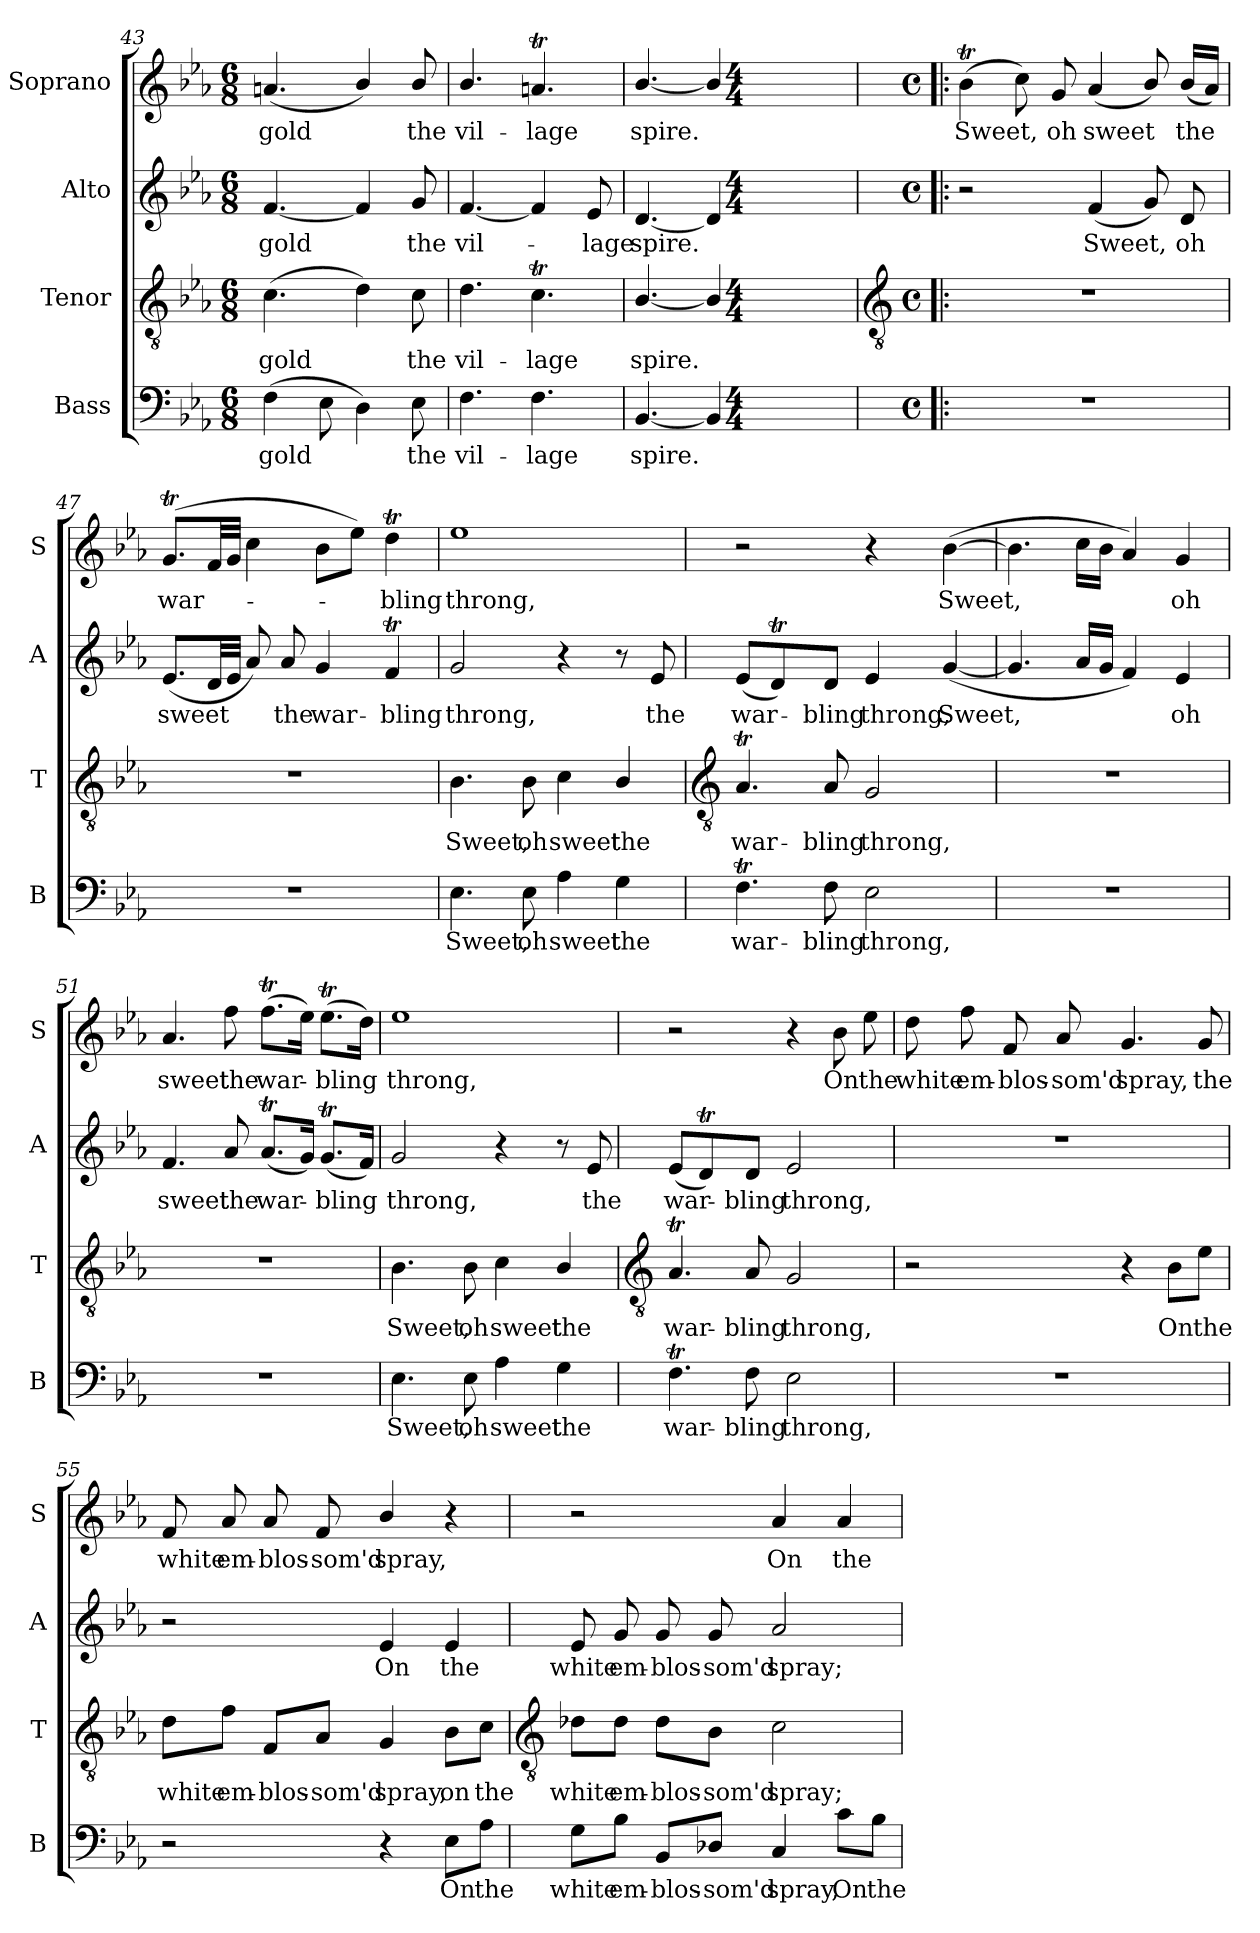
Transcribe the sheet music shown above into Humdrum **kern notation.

**kern	**text	**kern	**text	**kern	**text	**kern	**text
*part4	*part4	*part3	*part3	*part2	*part2	*part1	*part1
*staff4	*staff4	*staff3	*staff3	*staff2	*staff2	*staff1	*staff1
*I"Bass	*	*I"Tenor	*	*I"Alto	*	*I"Soprano	*
*I'B	*	*I'T	*	*I'A	*	*I'S	*
*clefF4	*	*clefGv2	*	*clefG2	*	*clefG2	*
*k[b-e-a-]	*	*k[b-e-a-]	*	*k[b-e-a-]	*	*k[b-e-a-]	*
*E-:	*	*E-:	*	*E-:	*	*E-:	*
*M6/8	*	*M6/8	*	*M6/8	*	*M6/8	*
=43	=43	=43	=43	=43	=43	=43	=43
!	!LO:LY:b	!	!LO:LY:b	!	!LO:LY:b	!	!LO:LY:b
(>4F	gold	(>4.c	gold	[4.f	gold	(<4.an	gold
8E-	.	.	.	.	.	.	.
4D)	.	4d)	.	4f]	.	4b-/)	.
!	!LO:LY:b	!	!LO:LY:b	!	!LO:LY:b	!	!LO:LY:b
8E-	the	8c	the	8g	the	8b-/	the
=44	=44	=44	=44	=44	=44	=44	=44
!	!LO:LY:b	!	!LO:LY:b	!	!LO:LY:b	!	!LO:LY:b
4.F	vil-	4.d	vil-	[4.f	vil-	4.b-/	vil-
!	!LO:LY:b	!	!LO:LY:b	!	!	!	!LO:LY:b
4.F	-lage	4.cT	-lage	4f]	.	4.ant	-lage
!	!	!	!	!	!LO:LY:b	!	!
.	.	.	.	8e-	lage	.	.
=45	=45	=45	=45	=45	=45	=45	=45
!	!LO:LY:b	!	!LO:LY:b	!	!LO:LY:b	!	!LO:LY:b
[4.BB-	spire.	[4.B-/	spire.	[4.d	spire.	[4.b-/	spire.
4BB-]	.	4B-/]	.	4d]	.	4b-/]	.
*M4/4	*	*M4/4	*	*M4/4	*	*M4/4	*
*met(c)	*	*met(c)	*	*met(c)	*	*met(c)	*
!!LO:LB:g=z
=46!|:	=46!|:	=46!|:	=46!|:	=46!|:	=46!|:	=46!|:	=46!|:
*	*	*clefGv2	*	*	*	*	*
*M4/4	*	*M4/4	*	*M4/4	*	*M4/4	*
*met(c)	*	*met(c)	*	*met(c)	*	*met(c)	*
!	!	!	!	!	!	!	!LO:LY:b
1r	.	1r	.	2r	.	(>4b-T	Sweet,
.	.	.	.	.	.	8cc)	.
!	!	!	!	!	!	!	!LO:LY:b
.	.	.	.	.	.	8g	oh
!	!	!	!	!	!LO:LY:b	!	!LO:LY:b
.	.	.	.	(<4f	Sweet,	(<4a-	sweet
.	.	.	.	8g)	.	8b-/)	.
!	!	!	!	!	!LO:LY:b	!	!LO:LY:b
.	.	.	.	8d	oh	(<16b-LL	the
.	.	.	.	.	.	16a-JJ)	.
=47	=47	=47	=47	=47	=47	=47	=47
!	!	!	!	!	!LO:LY:b	!	!LO:LY:b
1r	.	1r	.	(<8.e-L	sweet	(>8.gtL	war-
.	.	.	.	32dLL	.	32fLL	.
.	.	.	.	32e-JJJ	.	32gJJJ	.
.	.	.	.	8a-)	.	4cc	.
!	!	!	!	!	!LO:LY:b	!	!
.	.	.	.	8a-	the	.	.
!	!	!	!	!	!LO:LY:b	!	!
.	.	.	.	4g	war-	8b-L	.
.	.	.	.	.	.	8ee-J)	.
!	!	!	!	!	!LO:LY:b	!	!LO:LY:b
.	.	.	.	4fT	-bling	4ddt	bling
=48	=48	=48	=48	=48	=48	=48	=48
!	!LO:LY:b	!	!LO:LY:b	!	!LO:LY:b	!	!LO:LY:b
4.E-	Sweet,	4.B-	Sweet,	2g	throng,	1ee-	throng,
!	!LO:LY:b	!	!LO:LY:b	!	!	!	!
8E-	oh	8B-	oh	.	.	.	.
!	!LO:LY:b	!	!LO:LY:b	!	!	!	!
4A-	sweet	4c	sweet	4r	.	.	.
!	!LO:LY:b	!	!LO:LY:b	!	!	!	!
4G	the	4B-/	the	8r	.	.	.
!	!	!	!	!	!LO:LY:b	!	!
.	.	.	.	8e-	the	.	.
!!LO:LB:g=z
=49	=49	=49	=49	=49	=49	=49	=49
*	*	*clefGv2	*	*	*	*	*
!	!LO:LY:b	!	!LO:LY:b	!	!LO:LY:b	!	!
4.FT	war-	4.A-T	war-	(<8e-L	war-	2r	.
.	.	.	.	4dt)	.	.	.
!	!LO:LY:b	!	!LO:LY:b	!	!LO:LY:b	!	!
8F	-bling	8A-	-bling	8dJ	bling	.	.
!	!LO:LY:b	!	!LO:LY:b	!	!LO:LY:b	!	!
2E-	throng,	2G	throng,	4e-	throng,	4r	.
!	!	!	!	!	!LO:LY:b	!	!LO:LY:b
.	.	.	.	(<[4g	Sweet,	(>[4b-	Sweet,
=50	=50	=50	=50	=50	=50	=50	=50
1r	.	1r	.	4.g]	.	4.b-]	.
.	.	.	.	16a-LL	.	16ccLL	.
.	.	.	.	16gJJ	.	16b-JJ	.
.	.	.	.	4f)	.	4a-)	.
!	!	!	!	!	!LO:LY:b	!	!LO:LY:b
.	.	.	.	4e-	oh	4g	oh
=51	=51	=51	=51	=51	=51	=51	=51
!	!	!	!	!	!LO:LY:b	!	!LO:LY:b
1r	.	1r	.	4.f	sweet	4.a-	sweet
!	!	!	!	!	!LO:LY:b	!	!LO:LY:b
.	.	.	.	8a-	the	8ff	the
!	!	!	!	!	!LO:LY:b	!	!LO:LY:b
.	.	.	.	(<8.a-TL	war-	(>8.ffTL	war-
.	.	.	.	16gJ)	.	16ee-J)	.
!	!	!	!	!	!LO:LY:b	!	!LO:LY:b
.	.	.	.	(<8.gtL	bling	(>8.ee-TL	bling
.	.	.	.	16fJ)	.	16ddJ)	.
=52	=52	=52	=52	=52	=52	=52	=52
!	!LO:LY:b	!	!LO:LY:b	!	!LO:LY:b	!	!LO:LY:b
4.E-	Sweet,	4.B-	Sweet,	2g	throng,	1ee-	throng,
!	!LO:LY:b	!	!LO:LY:b	!	!	!	!
8E-	oh	8B-	oh	.	.	.	.
!	!LO:LY:b	!	!LO:LY:b	!	!	!	!
4A-	sweet	4c	sweet	4r	.	.	.
!	!LO:LY:b	!	!LO:LY:b	!	!	!	!
4G	the	4B-/	the	8r	.	.	.
!	!	!	!	!	!LO:LY:b	!	!
.	.	.	.	8e-	the	.	.
!!LO:LB:g=z
=53	=53	=53	=53	=53	=53	=53	=53
*	*	*clefGv2	*	*	*	*	*
!	!LO:LY:b	!	!LO:LY:b	!	!LO:LY:b	!	!
4.FT	war-	4.A-T	war-	(<8e-L	war-	2r	.
.	.	.	.	4dt)	.	.	.
!	!LO:LY:b	!	!LO:LY:b	!	!LO:LY:b	!	!
8F	-bling	8A-	-bling	8dJ	bling	.	.
!	!LO:LY:b	!	!LO:LY:b	!	!LO:LY:b	!	!
2E-	throng,	2G	throng,	2e-	throng,	4r	.
!	!	!	!	!	!	!	!LO:LY:b
.	.	.	.	.	.	8b-	On
!	!	!	!	!	!	!	!LO:LY:b
.	.	.	.	.	.	8ee-	the
=54	=54	=54	=54	=54	=54	=54	=54
!	!	!	!	!	!	!	!LO:LY:b
1r	.	2r	.	1r	.	8dd	white
!	!	!	!	!	!	!	!LO:LY:b
.	.	.	.	.	.	8ff	em-
!	!	!	!	!	!	!	!LO:LY:b
.	.	.	.	.	.	8f	-blos-
!	!	!	!	!	!	!	!LO:LY:b
.	.	.	.	.	.	8a-	-som'd
!	!	!	!	!	!	!	!LO:LY:b
.	.	4r	.	.	.	4.g	spray,
!	!	!	!LO:LY:b	!	!	!	!
.	.	8B-\L	On	.	.	.	.
!	!	!	!LO:LY:b	!	!	!	!LO:LY:b
.	.	8e-\J	the	.	.	8g	the
=55	=55	=55	=55	=55	=55	=55	=55
!	!	!	!LO:LY:b	!	!	!	!LO:LY:b
2r	.	8d\L	white	2r	.	8f	white
!	!	!	!LO:LY:b	!	!	!	!LO:LY:b
.	.	8f\J	em-	.	.	8a-	em-
!	!	!	!LO:LY:b	!	!	!	!LO:LY:b
.	.	8F/L	-blos-	.	.	8a-	-blos-
!	!	!	!LO:LY:b	!	!	!	!LO:LY:b
.	.	8A-/J	-som'd	.	.	8f	-som'd
!	!	!	!LO:LY:b	!	!LO:LY:b	!	!LO:LY:b
4r	.	4G	spray,	4e-	On	4b-/	spray,
!	!LO:LY:b	!	!LO:LY:b	!	!LO:LY:b	!	!
8E-\L	On	8B-\L	on	4e-	the	4r	.
!	!LO:LY:b	!	!LO:LY:b	!	!	!	!
8A-\J	the	8c\J	the	.	.	.	.
!!LO:LB:g=z
=56	=56	=56	=56	=56	=56	=56	=56
*	*	*clefGv2	*	*	*	*	*
!	!LO:LY:b	!	!LO:LY:b	!	!LO:LY:b	!	!
8G\L	white	8d-X\L	white	8e-	white	2r	.
!	!LO:LY:b	!	!LO:LY:b	!	!LO:LY:b	!	!
8B-\J	em-	8d-\J	em-	8g	em-	.	.
!	!LO:LY:b	!	!LO:LY:b	!	!LO:LY:b	!	!
8BB-/L	-blos-	8d-\L	-blos-	8g	-blos-	.	.
!	!LO:LY:b	!	!LO:LY:b	!	!LO:LY:b	!	!
8D-X/J	-som'd	8B-\J	-som'd	8g	-som'd	.	.
!	!LO:LY:b	!	!LO:LY:b	!	!LO:LY:b	!	!LO:LY:b
4C	spray,	2c	spray;	2a-	spray;	4a-	On
!	!LO:LY:b	!	!	!	!	!	!LO:LY:b
8c\L	On	.	.	.	.	4a-	the
!	!LO:LY:b	!	!	!	!	!	!
8B-\J	the	.	.	.	.	.	.
=	=	=	=	=	=	=	=
*-	*-	*-	*-	*-	*-	*-	*-
